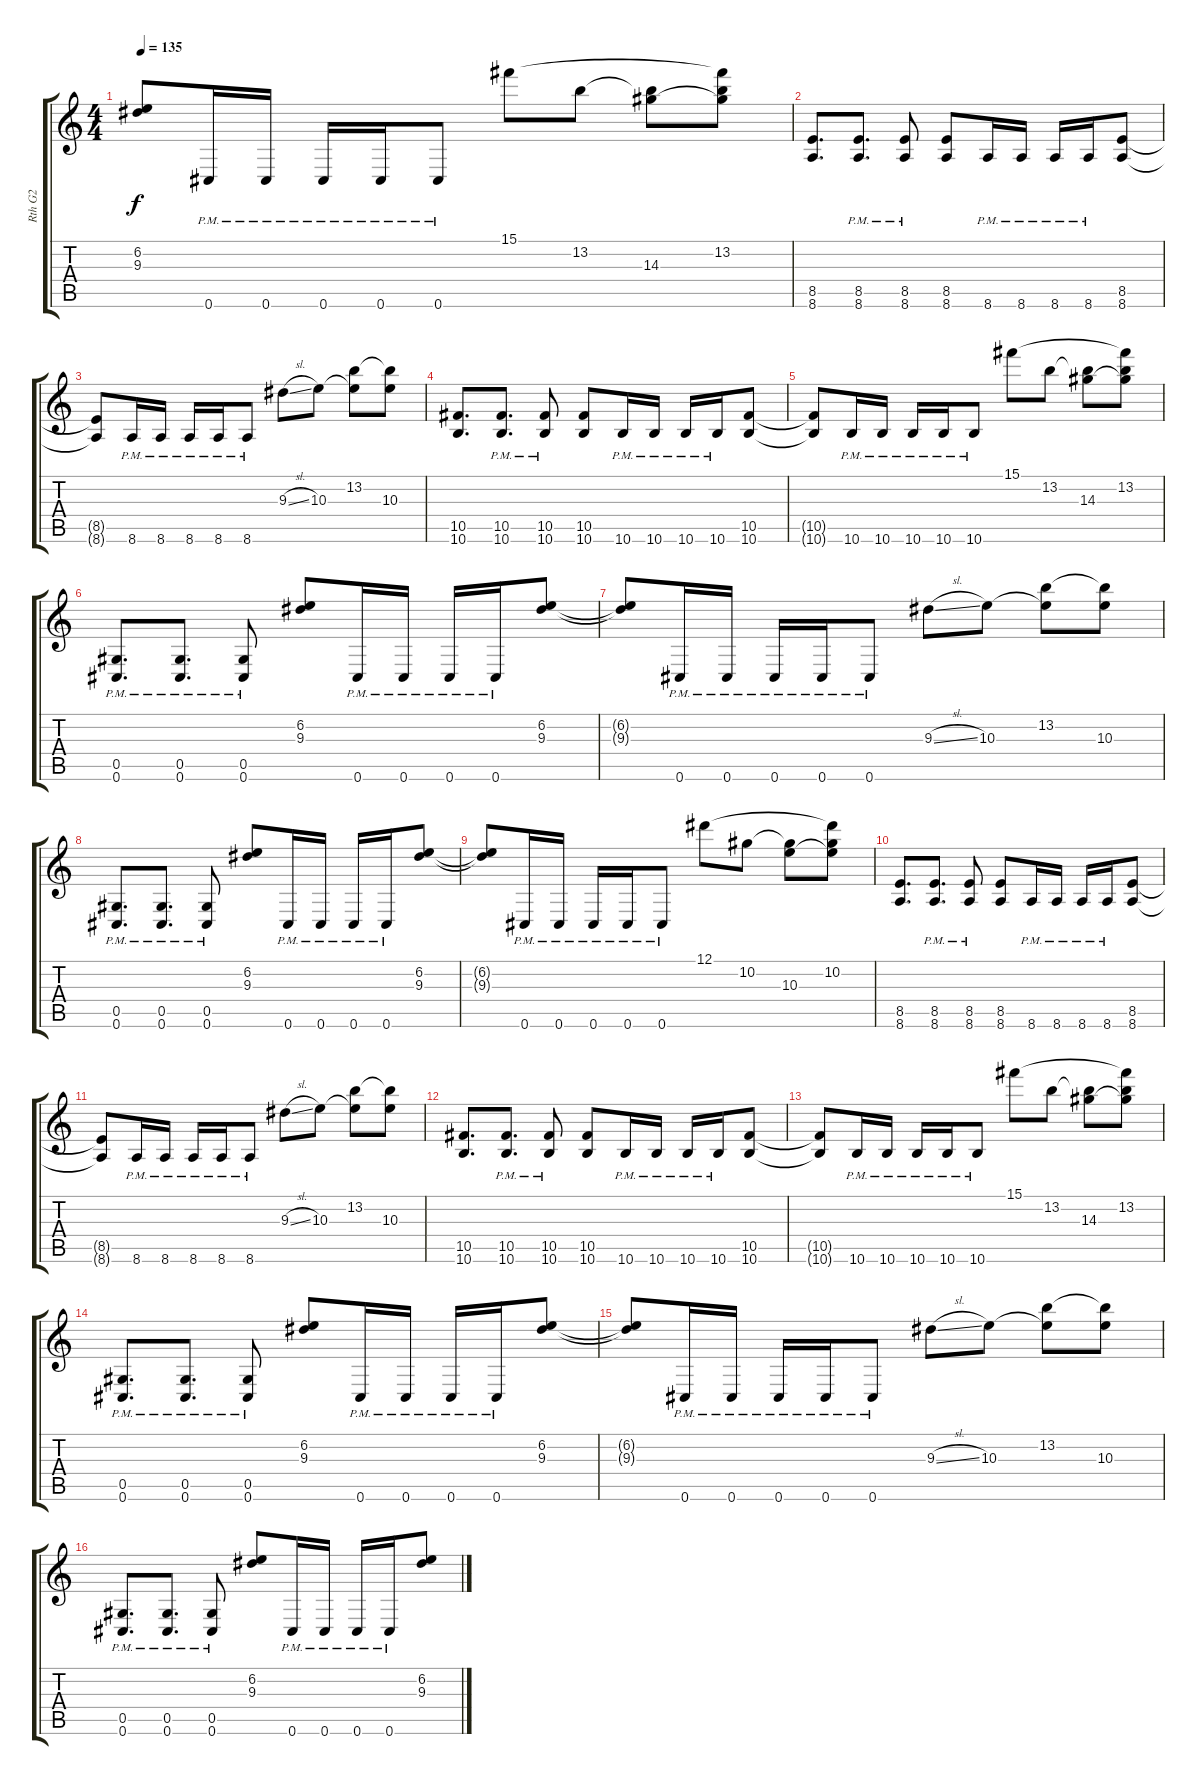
\track ("Rth G2" "Rth G2") {instrument distortionguitar}
\staff {score tabs}
\tuning (Eb4 Bb3 Gb3 Db3 Ab2 Db2) {hide}
\ts (4 4)
\tempo 135
\clef g2
\ks c
(6.2{t} 9.3{t}).8{dy f} 0.6{pm}.16 0.6{pm}.16 0.6{pm}.16 0.6{pm}.16 0.6{pm}.8 15.1.8 13.2.8 (13.2{t} 14.3).8 (15.1{t} 13.2 14.3{t}).8 |
(8.5 8.6).8{d} (8.5{pm} 8.6{pm}).8{d} (8.5{pm} 8.6{pm}).8 (8.5 8.6).8 8.6{pm}.16 8.6{pm}.16 8.6{pm}.16 8.6{pm}.16 (8.5 8.6).8 |
(8.5{t} 8.6{t}).8 8.6{pm}.16 8.6{pm}.16 8.6{pm}.16 8.6{pm}.16 8.6{pm}.8 9.3{sl}.8 10.3.8 (13.2 10.3{t}).8 (13.2{t} 10.3).8 |
(10.5 10.6).8{d} (10.5{pm} 10.6{pm}).8{d} (10.5{pm} 10.6{pm}).8 (10.5 10.6).8 10.6{pm}.16 10.6{pm}.16 10.6{pm}.16 10.6{pm}.16 (10.5 10.6).8 |
(10.5{t} 10.6{t}).8 10.6{pm}.16 10.6{pm}.16 10.6{pm}.16 10.6{pm}.16 10.6{pm}.8 15.1.8 13.2.8 (13.2{t} 14.3).8 (15.1{t} 13.2 14.3{t}).8 |
(0.5{pm} 0.6{pm}).8{d} (0.5{pm} 0.6{pm}).8{d} (0.5{pm} 0.6{pm}).8 (6.2 9.3).8 0.6{pm}.16 0.6{pm}.16 0.6{pm}.16 0.6{pm}.16 (6.2 9.3).8 |
(6.2{t} 9.3{t}).8 0.6{pm}.16 0.6{pm}.16 0.6{pm}.16 0.6{pm}.16 0.6{pm}.8 9.3{sl}.8 10.3.8 (13.2 10.3{t}).8 (13.2{t} 10.3).8 |
(0.5{pm} 0.6{pm}).8{d} (0.5{pm} 0.6{pm}).8{d} (0.5{pm} 0.6{pm}).8 (6.2 9.3).8 0.6{pm}.16 0.6{pm}.16 0.6{pm}.16 0.6{pm}.16 (6.2 9.3).8 |
(6.2{t} 9.3{t}).8 0.6{pm}.16 0.6{pm}.16 0.6{pm}.16 0.6{pm}.16 0.6{pm}.8 12.1.8 10.2.8 (10.2{t} 10.3).8 (12.1{t} 10.2 10.3{t}).8 |
(8.5 8.6).8{d} (8.5{pm} 8.6{pm}).8{d} (8.5{pm} 8.6{pm}).8 (8.5 8.6).8 8.6{pm}.16 8.6{pm}.16 8.6{pm}.16 8.6{pm}.16 (8.5 8.6).8 |
(8.5{t} 8.6{t}).8 8.6{pm}.16 8.6{pm}.16 8.6{pm}.16 8.6{pm}.16 8.6{pm}.8 9.3{sl}.8 10.3.8 (13.2 10.3{t}).8 (13.2{t} 10.3).8 |
(10.5 10.6).8{d} (10.5{pm} 10.6{pm}).8{d} (10.5{pm} 10.6{pm}).8 (10.5 10.6).8 10.6{pm}.16 10.6{pm}.16 10.6{pm}.16 10.6{pm}.16 (10.5 10.6).8 |
(10.5{t} 10.6{t}).8 10.6{pm}.16 10.6{pm}.16 10.6{pm}.16 10.6{pm}.16 10.6{pm}.8 15.1.8 13.2.8 (13.2{t} 14.3).8 (15.1{t} 13.2 14.3{t}).8 |
(0.5{pm} 0.6{pm}).8{d} (0.5{pm} 0.6{pm}).8{d} (0.5{pm} 0.6{pm}).8 (6.2 9.3).8 0.6{pm}.16 0.6{pm}.16 0.6{pm}.16 0.6{pm}.16 (6.2 9.3).8 |
(6.2{t} 9.3{t}).8 0.6{pm}.16 0.6{pm}.16 0.6{pm}.16 0.6{pm}.16 0.6{pm}.8 9.3{sl}.8 10.3.8 (13.2 10.3{t}).8 (13.2{t} 10.3).8 |
(0.5{pm} 0.6{pm}).8{d} (0.5{pm} 0.6{pm}).8{d} (0.5{pm} 0.6{pm}).8 (6.2 9.3).8 0.6{pm}.16 0.6{pm}.16 0.6{pm}.16 0.6{pm}.16 (6.2 9.3).8
